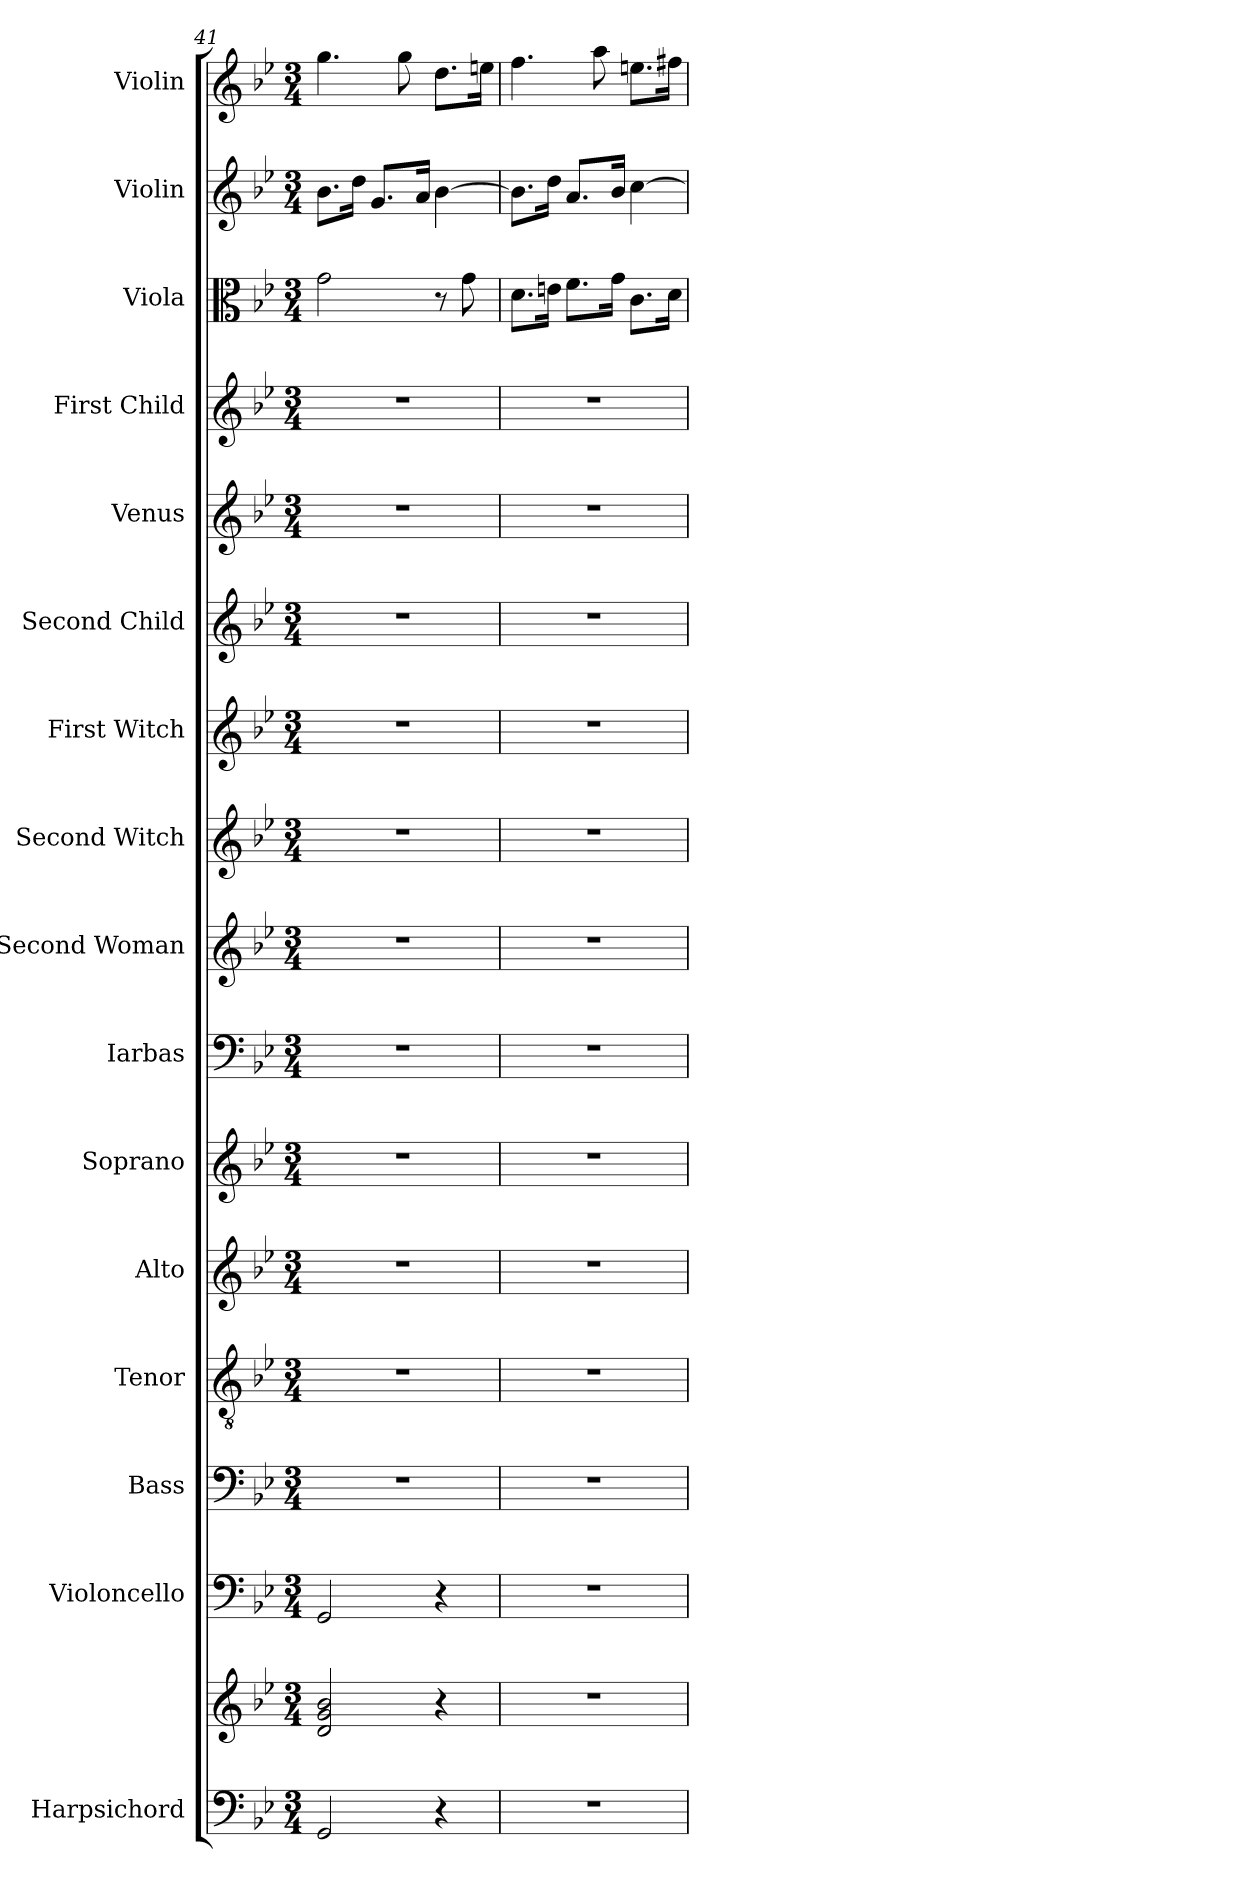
**kern	**kern	**kern	**kern	**kern	**kern	**kern	**kern	**kern	**kern	**kern	**kern	**kern	**kern	**kern	**kern	**kern
*part16	*part16	*part15	*part14	*part13	*part12	*part11	*part10	*part9	*part8	*part7	*part6	*part5	*part4	*part3	*part2	*part1
*staff17	*staff16	*staff15	*staff14	*staff13	*staff12	*staff11	*staff10	*staff9	*staff8	*staff7	*staff6	*staff5	*staff4	*staff3	*staff2	*staff1
*I"Harpsichord	*	*I"Violoncello	*I"Bass	*I"Tenor	*I"Alto	*I"Soprano	*I"Iarbas	*I"Second Woman	*I"Second Witch	*I"First Witch	*I"Second Child	*I"Venus	*I"First Child	*I"Viola	*I"Violin	*I"Violin
*I'Hch.	*	*I'Vc.	*I'B.	*I'T.	*I'A.	*I'S.	*I'I.	*I'2W	*I'W2.	*I'W1	*I'C2.	*I'V.	*I'C1	*I'Vla.	*I'Vln.	*I'Vln.
!!LO:LB:g=z
*clefF4	*clefG2	*clefF4	*clefF4	*clefGv2	*clefG2	*clefG2	*clefF4	*clefG2	*clefG2	*clefG2	*clefG2	*clefG2	*clefG2	*clefC3	*clefG2	*clefG2
*k[b-e-]	*k[b-e-]	*k[b-e-]	*k[b-e-]	*k[b-e-]	*k[b-e-]	*k[b-e-]	*k[b-e-]	*k[b-e-]	*k[b-e-]	*k[b-e-]	*k[b-e-]	*k[b-e-]	*k[b-e-]	*k[b-e-]	*k[b-e-]	*k[b-e-]
*M3/4	*M3/4	*M3/4	*M3/4	*M3/4	*M3/4	*M3/4	*M3/4	*M3/4	*M3/4	*M3/4	*M3/4	*M3/4	*M3/4	*M3/4	*M3/4	*M3/4
=41	=41	=41	=41	=41	=41	=41	=41	=41	=41	=41	=41	=41	=41	=41	=41	=41
2GG/	2d/ 2g/ 2b-/	2GG/	2.r	2.r	2.r	2.r	2.r	2.r	2.r	2.r	2.r	2.r	2.r	2g\	8.b-\L	4.gg\
.	.	.	.	.	.	.	.	.	.	.	.	.	.	.	16dd\Jk	.
.	.	.	.	.	.	.	.	.	.	.	.	.	.	.	8.g/L	.
.	.	.	.	.	.	.	.	.	.	.	.	.	.	.	.	8gg\
.	.	.	.	.	.	.	.	.	.	.	.	.	.	.	16a/Jk	.
4r	4r	4r	.	.	.	.	.	.	.	.	.	.	.	8r	[4b-\	8.dd\L
.	.	.	.	.	.	.	.	.	.	.	.	.	.	8g\	.	.
.	.	.	.	.	.	.	.	.	.	.	.	.	.	.	.	16een\Jk
=42	=42	=42	=42	=42	=42	=42	=42	=42	=42	=42	=42	=42	=42	=42	=42	=42
2.r	2.r	2.r	2.r	2.r	2.r	2.r	2.r	2.r	2.r	2.r	2.r	2.r	2.r	8.d\L	8.b-\L]	4.ff\
.	.	.	.	.	.	.	.	.	.	.	.	.	.	16en\Jk	16dd\Jk	.
.	.	.	.	.	.	.	.	.	.	.	.	.	.	8.f\L	8.a/L	.
.	.	.	.	.	.	.	.	.	.	.	.	.	.	.	.	8aa\
.	.	.	.	.	.	.	.	.	.	.	.	.	.	16g\Jk	16b-/Jk	.
.	.	.	.	.	.	.	.	.	.	.	.	.	.	8.c\L	[4cc\	8.een\L
.	.	.	.	.	.	.	.	.	.	.	.	.	.	16d\Jk	.	16ff#X\Jk
=	=	=	=	=	=	=	=	=	=	=	=	=	=	=	=	=
*-	*-	*-	*-	*-	*-	*-	*-	*-	*-	*-	*-	*-	*-	*-	*-	*-
